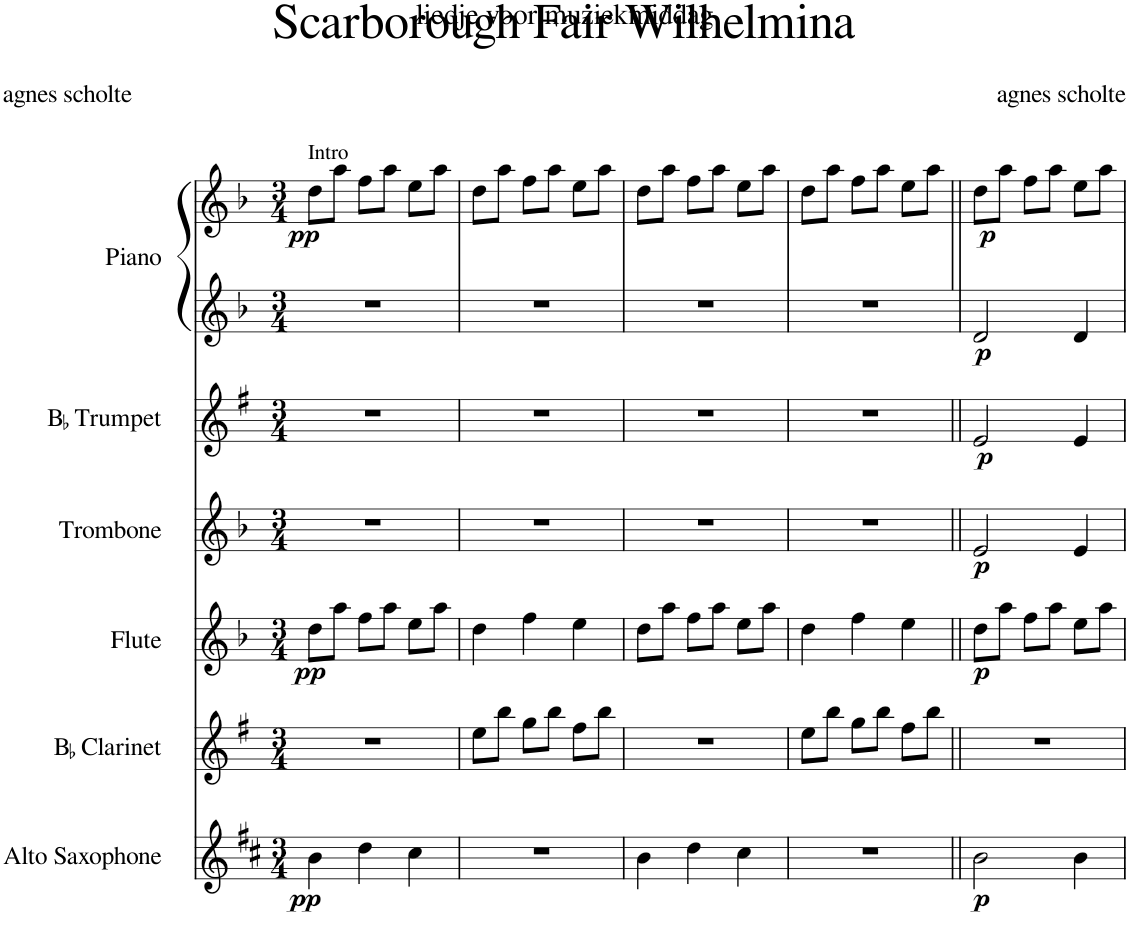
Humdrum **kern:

**kern	**dynam	**kern	**kern	**dynam	**kern	**dynam	**kern	**dynam	**kern	**kern	**dynam
*part6	*part6	*part5	*part4	*part4	*part3	*part3	*part2	*part2	*part1	*part1	*part1
*staff7	*staff7	*staff6	*staff5	*staff5	*staff4	*staff4	*staff3	*staff3	*staff2	*staff1	*staff1/2
*I"Alto Saxophone	*	*I"BaccidentalFlat Clarinet	*I"Flute	*	*I"Trombone	*	*I"BaccidentalFlat Trumpet	*	*I"Piano	*	*
*I'A. Sax.	*	*I'BaccidentalFlat Cl.	*I'Fl.	*	*I'Trb.	*	*I'BaccidentalFlat Tpt.	*	*I'Pno.	*	*
*clefG2	*	*clefG2	*clefG2	*	*clefG2	*	*clefG2	*	*clefG2	*clefG2	*
*Trd5c9	*	*Trd1c2	*	*	*	*	*Trd1c2	*	*	*	*
*k[f#c#]	*	*k[f#]	*k[b-]	*	*k[b-]	*	*k[f#]	*	*k[b-]	*k[b-]	*
*M3/4	*	*M3/4	*M3/4	*	*M3/4	*	*M3/4	*	*M3/4	*M3/4	*
=1	=1	=1	=1	=1	=1	=1	=1	=1	=1	=1	=1
!	!	!	!	!	!	!	!	!	!	!LO:TX:a:t=Intro	!
!	!LO:DY:b	!	!	!LO:DY:b	!	!	!	!	!	!	!LO:DY:b
4b\	pp	2.r	8dd\L	pp	2.r	.	2.r	.	2.r	8dd\L	pp
.	.	.	8aa\J	.	.	.	.	.	.	8aa\J	.
4dd\	.	.	8ff\L	.	.	.	.	.	.	8ff\L	.
.	.	.	8aa\J	.	.	.	.	.	.	8aa\J	.
4cc#\	.	.	8ee\L	.	.	.	.	.	.	8ee\L	.
.	.	.	8aa\J	.	.	.	.	.	.	8aa\J	.
=2	=2	=2	=2	=2	=2	=2	=2	=2	=2	=2	=2
2.r	.	8ee\L	4dd\	.	2.r	.	2.r	.	2.r	8dd\L	.
.	.	8bb\J	.	.	.	.	.	.	.	8aa\J	.
.	.	8gg\L	4ff\	.	.	.	.	.	.	8ff\L	.
.	.	8bb\J	.	.	.	.	.	.	.	8aa\J	.
.	.	8ff#\L	4ee\	.	.	.	.	.	.	8ee\L	.
.	.	8bb\J	.	.	.	.	.	.	.	8aa\J	.
=3	=3	=3	=3	=3	=3	=3	=3	=3	=3	=3	=3
4b\	.	2.r	8dd\L	.	2.r	.	2.r	.	2.r	8dd\L	.
.	.	.	8aa\J	.	.	.	.	.	.	8aa\J	.
4dd\	.	.	8ff\L	.	.	.	.	.	.	8ff\L	.
.	.	.	8aa\J	.	.	.	.	.	.	8aa\J	.
4cc#\	.	.	8ee\L	.	.	.	.	.	.	8ee\L	.
.	.	.	8aa\J	.	.	.	.	.	.	8aa\J	.
=4	=4	=4	=4	=4	=4	=4	=4	=4	=4	=4	=4
2.r	.	8ee\L	4dd\	.	2.r	.	2.r	.	2.r	8dd\L	.
.	.	8bb\J	.	.	.	.	.	.	.	8aa\J	.
.	.	8gg\L	4ff\	.	.	.	.	.	.	8ff\L	.
.	.	8bb\J	.	.	.	.	.	.	.	8aa\J	.
.	.	8ff#\L	4ee\	.	.	.	.	.	.	8ee\L	.
.	.	8bb\J	.	.	.	.	.	.	.	8aa\J	.
=5||	=5||	=5||	=5||	=5||	=5||	=5||	=5||	=5||	=5||	=5||	=5||
!	!LO:DY:b	!	!	!LO:DY:b	!	!LO:DY:b	!	!LO:DY:b	!	!	!LO:DY:b=2
!	!	!	!	!	!	!	!	!	!	!	!LO:DY:n=1:b
2b\	p	2.r	8dd\L	p	2e/	p	2e/	p	2d/	8dd\L	p p
.	.	.	8aa\J	.	.	.	.	.	.	8aa\J	.
.	.	.	8ff\L	.	.	.	.	.	.	8ff\L	.
.	.	.	8aa\J	.	.	.	.	.	.	8aa\J	.
4b\	.	.	8ee\L	.	4e/	.	4e/	.	4d/	8ee\L	.
.	.	.	8aa\J	.	.	.	.	.	.	8aa\J	.
=	=	=	=	=	=	=	=	=	=	=	=
*-	*-	*-	*-	*-	*-	*-	*-	*-	*-	*-	*-
